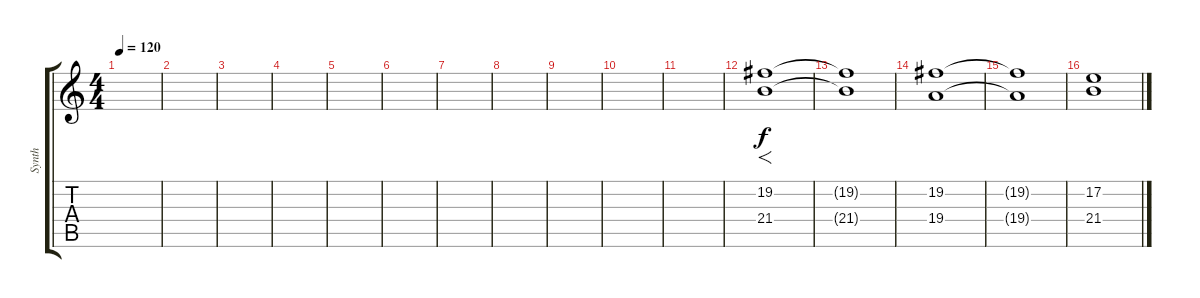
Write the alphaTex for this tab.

\track ("Synth" "Synth") {instrument stringensemble2}
\staff {score tabs}
\tuning (E4 B3 G3 D3 A2 E2) {hide}
\ts (4 4)
\tempo 120
\clef g2
\ks c
|
|
|
|
|
|
|
|
|
|
|
(19.2 21.4).1{f} |
(19.2{t} 21.4{t}).1 |
(19.2 19.4).1 |
(19.2{t} 19.4{t}).1 |
(17.2 21.4).1
